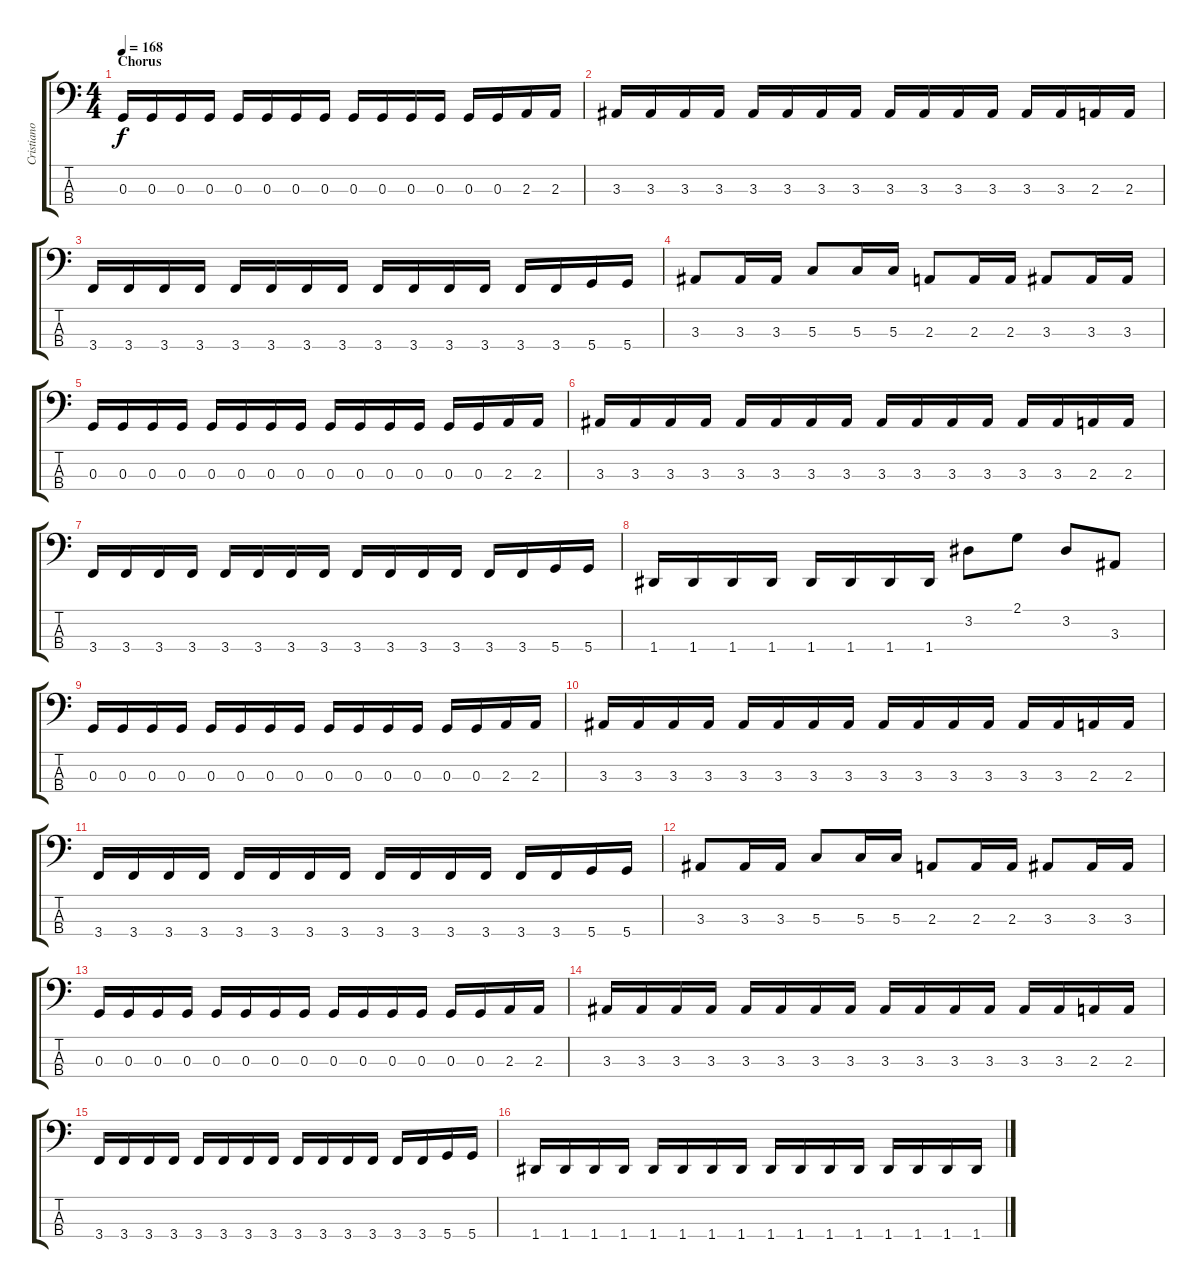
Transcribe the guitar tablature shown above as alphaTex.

\track ("Cristiano" "Cristiano") {instrument electricbasspick}
\staff {score tabs}
\tuning (F2 C2 G1 D1) {hide}
\ts (4 4)
\section ("" "Chorus")
\tempo 168
\clef f4
\ks c
0.3.16{dy f} 0.3.16 0.3.16 0.3.16 0.3.16 0.3.16 0.3.16 0.3.16 0.3.16 0.3.16 0.3.16 0.3.16 0.3.16 0.3.16 2.3.16 2.3.16 |
3.3.16 3.3.16 3.3.16 3.3.16 3.3.16 3.3.16 3.3.16 3.3.16 3.3.16 3.3.16 3.3.16 3.3.16 3.3.16 3.3.16 2.3.16 2.3.16 |
3.4.16 3.4.16 3.4.16 3.4.16 3.4.16 3.4.16 3.4.16 3.4.16 3.4.16 3.4.16 3.4.16 3.4.16 3.4.16 3.4.16 5.4.16 5.4.16 |
3.3.8 3.3.16 3.3.16 5.3.8 5.3.16 5.3.16 2.3.8 2.3.16 2.3.16 3.3.8 3.3.16 3.3.16 |
0.3.16 0.3.16 0.3.16 0.3.16 0.3.16 0.3.16 0.3.16 0.3.16 0.3.16 0.3.16 0.3.16 0.3.16 0.3.16 0.3.16 2.3.16 2.3.16 |
3.3.16 3.3.16 3.3.16 3.3.16 3.3.16 3.3.16 3.3.16 3.3.16 3.3.16 3.3.16 3.3.16 3.3.16 3.3.16 3.3.16 2.3.16 2.3.16 |
3.4.16 3.4.16 3.4.16 3.4.16 3.4.16 3.4.16 3.4.16 3.4.16 3.4.16 3.4.16 3.4.16 3.4.16 3.4.16 3.4.16 5.4.16 5.4.16 |
1.4.16 1.4.16 1.4.16 1.4.16 1.4.16 1.4.16 1.4.16 1.4.16 3.2.8 2.1.8 3.2.8 3.3.8 |
0.3.16 0.3.16 0.3.16 0.3.16 0.3.16 0.3.16 0.3.16 0.3.16 0.3.16 0.3.16 0.3.16 0.3.16 0.3.16 0.3.16 2.3.16 2.3.16 |
3.3.16 3.3.16 3.3.16 3.3.16 3.3.16 3.3.16 3.3.16 3.3.16 3.3.16 3.3.16 3.3.16 3.3.16 3.3.16 3.3.16 2.3.16 2.3.16 |
3.4.16 3.4.16 3.4.16 3.4.16 3.4.16 3.4.16 3.4.16 3.4.16 3.4.16 3.4.16 3.4.16 3.4.16 3.4.16 3.4.16 5.4.16 5.4.16 |
3.3.8 3.3.16 3.3.16 5.3.8 5.3.16 5.3.16 2.3.8 2.3.16 2.3.16 3.3.8 3.3.16 3.3.16 |
0.3.16 0.3.16 0.3.16 0.3.16 0.3.16 0.3.16 0.3.16 0.3.16 0.3.16 0.3.16 0.3.16 0.3.16 0.3.16 0.3.16 2.3.16 2.3.16 |
3.3.16 3.3.16 3.3.16 3.3.16 3.3.16 3.3.16 3.3.16 3.3.16 3.3.16 3.3.16 3.3.16 3.3.16 3.3.16 3.3.16 2.3.16 2.3.16 |
3.4.16 3.4.16 3.4.16 3.4.16 3.4.16 3.4.16 3.4.16 3.4.16 3.4.16 3.4.16 3.4.16 3.4.16 3.4.16 3.4.16 5.4.16 5.4.16 |
1.4.16 1.4.16 1.4.16 1.4.16 1.4.16 1.4.16 1.4.16 1.4.16 1.4.16 1.4.16 1.4.16 1.4.16 1.4.16 1.4.16 1.4.16 1.4.16
